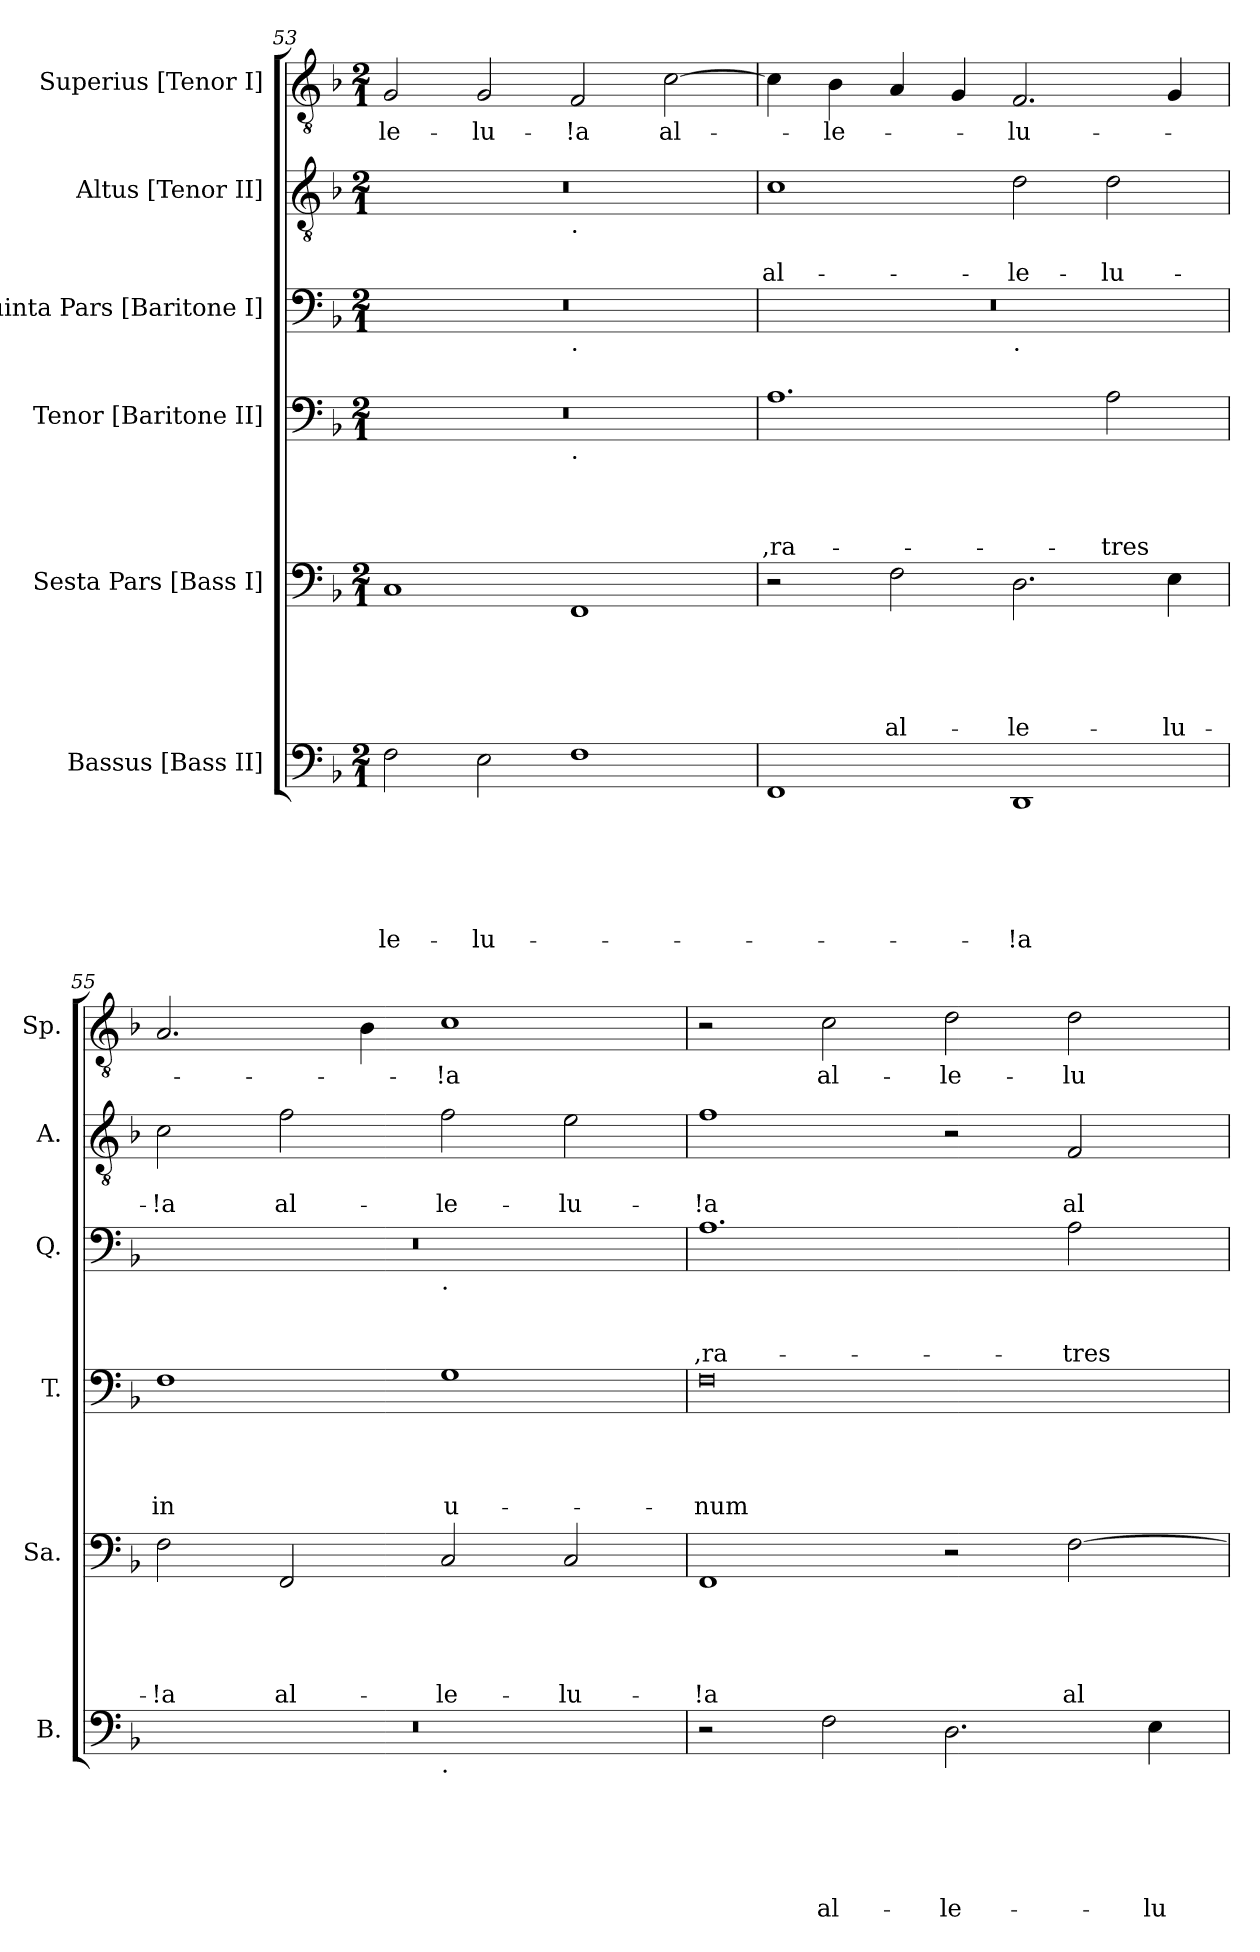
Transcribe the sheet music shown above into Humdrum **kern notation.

**kern	**text	**text	**text	**text	**text	**text	**kern	**text	**text	**text	**text	**text	**kern	**text	**text	**text	**text	**kern	**text	**text	**text	**kern	**text	**text	**kern	**text
*part6	*part6	*part6	*part6	*part6	*part6	*part6	*part5	*part5	*part5	*part5	*part5	*part5	*part4	*part4	*part4	*part4	*part4	*part3	*part3	*part3	*part3	*part2	*part2	*part2	*part1	*part1
*staff6	*staff6	*staff6	*staff6	*staff6	*staff6	*staff6	*staff5	*staff5	*staff5	*staff5	*staff5	*staff5	*staff4	*staff4	*staff4	*staff4	*staff4	*staff3	*staff3	*staff3	*staff3	*staff2	*staff2	*staff2	*staff1	*staff1
*I"Bassus [Bass II]	*	*	*	*	*	*	*I"Sesta Pars [Bass I]	*	*	*	*	*	*I"Tenor [Baritone II]	*	*	*	*	*I"Quinta Pars [Baritone I]	*	*	*	*I"Altus [Tenor II]	*	*	*I"Superius [Tenor I]	*
*I'B.	*	*	*	*	*	*	*I'Sa.	*	*	*	*	*	*I'T.	*	*	*	*	*I'Q.	*	*	*	*I'A.	*	*	*I'Sp.	*
*clefF4	*	*	*	*	*	*	*clefF4	*	*	*	*	*	*clefF4	*	*	*	*	*clefF4	*	*	*	*clefGv2	*	*	*clefGv2	*
*k[b-]	*	*	*	*	*	*	*k[b-]	*	*	*	*	*	*k[b-]	*	*	*	*	*k[b-]	*	*	*	*k[b-]	*	*	*k[b-]	*
*F:	*	*	*	*	*	*	*F:	*	*	*	*	*	*F:	*	*	*	*	*F:	*	*	*	*F:	*	*	*F:	*
*M2/1	*	*	*	*	*	*	*M2/1	*	*	*	*	*	*M2/1	*	*	*	*	*M2/1	*	*	*	*M2/1	*	*	*M2/1	*
=53	=53	=53	=53	=53	=53	=53	=53	=53	=53	=53	=53	=53	=53	=53	=53	=53	=53	=53	=53	=53	=53	=53	=53	=53	=53	=53
!	!	!	!	!	!	!LO:LY:b	!	!	!	!	!	!	!	!	!	!	!	!	!	!	!	!	!	!	!	!LO:LY:b
*	*	*	*	*	*	*	*	*	*	*	*	*	*^	*	*	*	*	*^	*	*	*	*^	*	*	*	*
2F\	.	.	.	.	.	-le-	1C	.	.	.	.	.	0r	1ryy	.	.	.	.	0r	1ryy	.	.	.	0r	1ryy	.	.	2G/	-le-
!	!	!	!	!	!	!LO:LY:b	!	!	!	!	!	!	!	!	!	!	!	!	!	!	!	!	!	!	!	!	!	!	!LO:LY:b
2E\	.	.	.	.	.	-lu-	.	.	.	.	.	.	.	.	.	.	.	.	.	.	.	.	.	.	.	.	.	2G/	-lu-
!	!	!	!	!	!	!	!	!	!	!	!	!	!	!	!	!	!	!	!	!	!	!	!	!	!LO:TX:b:t=.	!	!	!	!
!	!	!	!	!	!	!	!	!	!	!	!	!	!	!	!	!	!	!	!	!LO:TX:b:t=.	!	!	!	!	!	!	!	!	!
!	!	!	!	!	!	!	!	!	!	!	!	!	!	!LO:TX:b:t=.	!	!	!	!	!	!	!	!	!	!	!	!	!	!	!
!	!	!	!	!	!	!	!	!	!	!	!	!	!	!	!	!	!	!	!	!	!	!	!	!	!	!	!	!	!LO:LY:b
1F	.	.	.	.	.	.	1FF	.	.	.	.	.	.	1ryy	.	.	.	.	.	1ryy	.	.	.	.	1ryy	.	.	2F/	-!a
!	!	!	!	!	!	!	!	!	!	!	!	!	!	!	!	!	!	!	!	!	!	!	!	!	!	!	!	!	!LO:LY:b
.	.	.	.	.	.	.	.	.	.	.	.	.	.	.	.	.	.	.	.	.	.	.	.	.	.	.	.	[<2c\	al-
!!LO:LB:g=z
=54	=54	=54	=54	=54	=54	=54	=54	=54	=54	=54	=54	=54	=54	=54	=54	=54	=54	=54	=54	=54	=54	=54	=54	=54	=54	=54	=54	=54	=54
!	!	!	!	!	!	!	!	!	!	!	!	!	!	!	!	!	!	!LO:LY:b	!	!	!	!	!	!	!	!	!LO:LY:b	!	!
*	*	*	*	*	*	*	*	*	*	*	*	*	*v	*v	*	*	*	*	*	*	*	*	*	*v	*v	*	*	*	*
1FF	.	.	.	.	.	.	2r	.	.	.	.	.	1.A	.	.	.	,ra-	0r	1ryy	.	.	.	1c	.	al-	4c\]	.
!	!	!	!	!	!	!	!	!	!	!	!	!	!	!	!	!	!	!	!	!	!	!	!	!	!	!	!LO:LY:b
.	.	.	.	.	.	.	.	.	.	.	.	.	.	.	.	.	.	.	.	.	.	.	.	.	.	4B-\	-le-
!	!	!	!	!	!	!	!	!	!	!	!	!LO:LY:b	!	!	!	!	!	!	!	!	!	!	!	!	!	!	!
.	.	.	.	.	.	.	2F\	.	.	.	.	al-	.	.	.	.	.	.	.	.	.	.	.	.	.	4A/	.
.	.	.	.	.	.	.	.	.	.	.	.	.	.	.	.	.	.	.	.	.	.	.	.	.	.	4G/	.
!	!	!	!	!	!	!	!	!	!	!	!	!	!	!	!	!	!	!	!LO:TX:b:t=.	!	!	!	!	!	!	!	!
!	!	!	!	!	!	!LO:LY:b	!	!	!	!	!	!LO:LY:b	!	!	!	!	!	!	!	!	!	!	!	!	!LO:LY:b	!	!LO:LY:b
1DD	.	.	.	.	.	-!a	2.D\	.	.	.	.	-le-	.	.	.	.	.	.	1ryy	.	.	.	2d\	.	-le-	2.F/	-lu-
!	!	!	!	!	!	!	!	!	!	!	!	!	!	!	!	!	!LO:LY:b	!	!	!	!	!	!	!	!LO:LY:b	!	!
.	.	.	.	.	.	.	.	.	.	.	.	.	2A\	.	.	.	-tres	.	.	.	.	.	2d\	.	-lu-	.	.
!	!	!	!	!	!	!	!	!	!	!	!	!LO:LY:b	!	!	!	!	!	!	!	!	!	!	!	!	!	!	!
.	.	.	.	.	.	.	4E\	.	.	.	.	-lu-	.	.	.	.	.	.	.	.	.	.	.	.	.	4G/	.
=55	=55	=55	=55	=55	=55	=55	=55	=55	=55	=55	=55	=55	=55	=55	=55	=55	=55	=55	=55	=55	=55	=55	=55	=55	=55	=55	=55
!	!	!	!	!	!	!	!	!	!	!	!	!LO:LY:b	!	!	!	!	!LO:LY:b	!	!	!	!	!	!	!	!LO:LY:b	!	!
*^	*	*	*	*	*	*	*	*	*	*	*	*	*	*	*	*	*	*	*	*	*	*	*	*	*	*	*
0r	1ryy	.	.	.	.	.	.	2F\	.	.	.	.	-!a	1F	.	.	.	in	0r	1ryy	.	.	.	2c\	.	-!a	2.A/	.
!	!	!	!	!	!	!	!	!	!	!	!	!	!LO:LY:b	!	!	!	!	!	!	!	!	!	!	!	!	!LO:LY:b	!	!
.	.	.	.	.	.	.	.	2FF/	.	.	.	.	al-	.	.	.	.	.	.	.	.	.	.	2f\	.	al-	.	.
.	.	.	.	.	.	.	.	.	.	.	.	.	.	.	.	.	.	.	.	.	.	.	.	.	.	.	4B-\	.
!	!	!	!	!	!	!	!	!	!	!	!	!	!	!	!	!	!	!	!	!LO:TX:b:t=.	!	!	!	!	!	!	!	!
!	!LO:TX:b:t=.	!	!	!	!	!	!	!	!	!	!	!	!	!	!	!	!	!	!	!	!	!	!	!	!	!	!	!
!	!	!	!	!	!	!	!	!	!	!	!	!	!LO:LY:b	!	!	!	!	!LO:LY:b	!	!	!	!	!	!	!	!LO:LY:b	!	!LO:LY:b
.	1ryy	.	.	.	.	.	.	2C/	.	.	.	.	-le-	1G	.	.	.	u-	.	1ryy	.	.	.	2f\	.	-le-	1c	-!a
!	!	!	!	!	!	!	!	!	!	!	!	!	!LO:LY:b	!	!	!	!	!	!	!	!	!	!	!	!	!LO:LY:b	!	!
.	.	.	.	.	.	.	.	2C/	.	.	.	.	-lu-	.	.	.	.	.	.	.	.	.	.	2e\	.	-lu-	.	.
=56	=56	=56	=56	=56	=56	=56	=56	=56	=56	=56	=56	=56	=56	=56	=56	=56	=56	=56	=56	=56	=56	=56	=56	=56	=56	=56	=56	=56
!	!	!	!	!	!	!	!	!	!	!	!	!	!LO:LY:b	!	!	!	!	!LO:LY:b	!	!	!	!	!LO:LY:b	!	!	!LO:LY:b	!	!
*v	*v	*	*	*	*	*	*	*	*	*	*	*	*	*	*	*	*	*	*v	*v	*	*	*	*	*	*	*	*
2r	.	.	.	.	.	.	1FF	.	.	.	.	-!a	0F	.	.	.	-num	1.A	.	.	,ra-	1f	.	-!a	2r	.
!	!	!	!	!	!	!LO:LY:b	!	!	!	!	!	!	!	!	!	!	!	!	!	!	!	!	!	!	!	!LO:LY:b
2F\	.	.	.	.	.	al-	.	.	.	.	.	.	.	.	.	.	.	.	.	.	.	.	.	.	2c\	al-
!	!	!	!	!	!	!LO:LY:b	!	!	!	!	!	!	!	!	!	!	!	!	!	!	!	!	!	!	!	!LO:LY:b
2.D\	.	.	.	.	.	-le-	2r	.	.	.	.	.	.	.	.	.	.	.	.	.	.	2r	.	.	2d\	-le-
!	!	!	!	!	!	!	!	!	!	!	!	!LO:LY:b	!	!	!	!	!	!	!	!	!LO:LY:b	!	!	!LO:LY:b	!	!LO:LY:b
.	.	.	.	.	.	.	[>2F\	.	.	.	.	al-	.	.	.	.	.	2A\	.	.	-tres	2F/	.	al-	2d\	-lu-
!	!	!	!	!	!	!LO:LY:b	!	!	!	!	!	!	!	!	!	!	!	!	!	!	!	!	!	!	!	!
4E\	.	.	.	.	.	-lu-	.	.	.	.	.	.	.	.	.	.	.	.	.	.	.	.	.	.	.	.
=	=	=	=	=	=	=	=	=	=	=	=	=	=	=	=	=	=	=	=	=	=	=	=	=	=	=
*-	*-	*-	*-	*-	*-	*-	*-	*-	*-	*-	*-	*-	*-	*-	*-	*-	*-	*-	*-	*-	*-	*-	*-	*-	*-	*-
